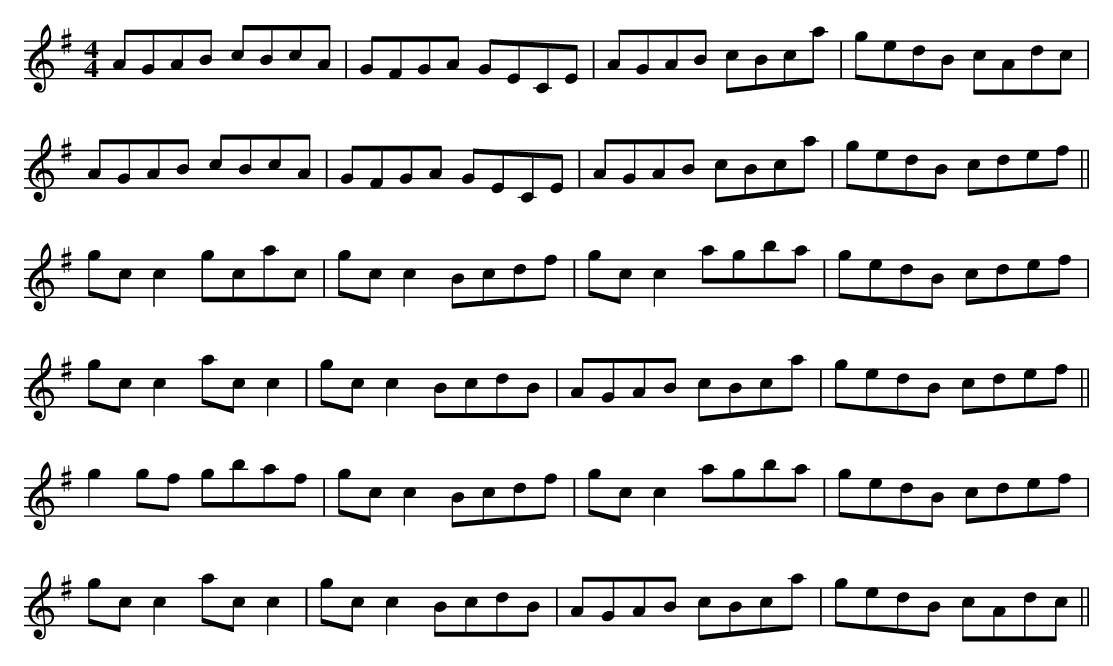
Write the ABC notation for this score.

X:1
M:4/4
K:Ador
AGAB cBcA|GFGA GECE|AGAB cBca|gedB cAdc|
AGAB cBcA|GFGA GECE|AGAB cBca|gedB cdef||
gcc2 gcac|gcc2 Bcdf|gcc2 agba|gedB cdef|
gcc2 acc2|gcc2 BcdB|AGAB cBca|gedB cdef||
g2gf gbaf|gcc2 Bcdf|gcc2 agba|gedB cdef|
gcc2 acc2|gcc2 BcdB|AGAB cBca|gedB cAdc||
